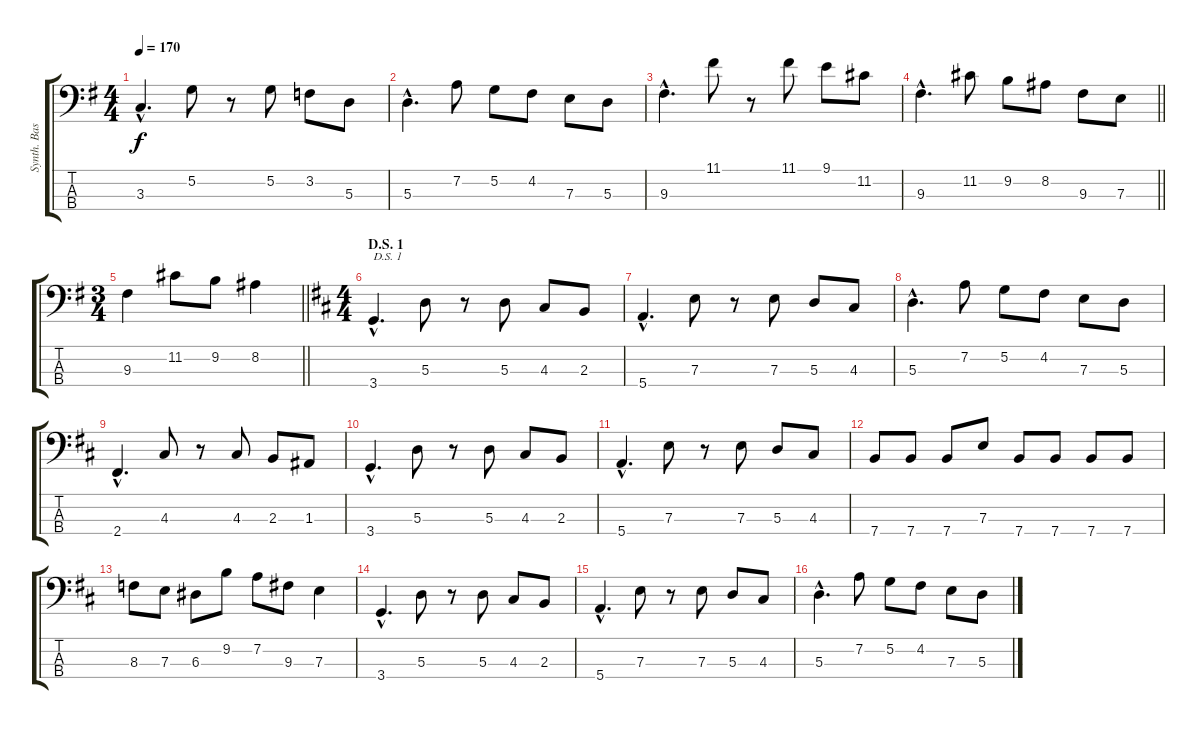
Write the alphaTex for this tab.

\track ("Synth. Bass" "Synth. Bas") {instrument synthbass2}
\staff {score tabs}
\tuning (G2 D2 A1 E1) {hide}
\ts (4 4)
\tempo 170
\clef f4
\ks g
3.3{hac}.4{d dy f} 5.2.8 r.8 5.2.8 3.2.8 5.3.8 |
5.3{hac}.4{d} 7.2.8 5.2.8 4.2.8 7.3.8 5.3.8 |
9.3{hac}.4{d} 11.1.8 r.8 11.1.8 9.1.8 11.2.8 |
\barLineRight lightlight
9.3{hac}.4{d} 11.2.8 9.2.8 8.2.8 9.3.8 7.3.8 |
\ts (3 4)
\barLineRight lightlight
9.3.4 11.2.8 9.2.8 8.2.4 |
\ts (4 4)
\section ("" "D.S. 1")
\ks d
3.4{hac}.4{d txt "D.S. 1"} 5.3.8 r.8 5.3.8 4.3.8 2.3.8 |
5.4{hac}.4{d} 7.3.8 r.8 7.3.8 5.3.8 4.3.8 |
5.3{hac}.4{d} 7.2.8 5.2.8 4.2.8 7.3.8 5.3.8 |
2.4{hac}.4{d} 4.3.8 r.8 4.3.8 2.3.8 1.3.8 |
3.4{hac}.4{d} 5.3.8 r.8 5.3.8 4.3.8 2.3.8 |
5.4{hac}.4{d} 7.3.8 r.8 7.3.8 5.3.8 4.3.8 |
7.4.8 7.4.8 7.4.8 7.3.8 7.4.8 7.4.8 7.4.8 7.4.8 |
8.3.8 7.3.8 6.3.8 9.2.8 7.2.8 9.3.8 7.3.4 |
3.4{hac}.4{d} 5.3.8 r.8 5.3.8 4.3.8 2.3.8 |
5.4{hac}.4{d} 7.3.8 r.8 7.3.8 5.3.8 4.3.8 |
5.3{hac}.4{d} 7.2.8 5.2.8 4.2.8 7.3.8 5.3.8
